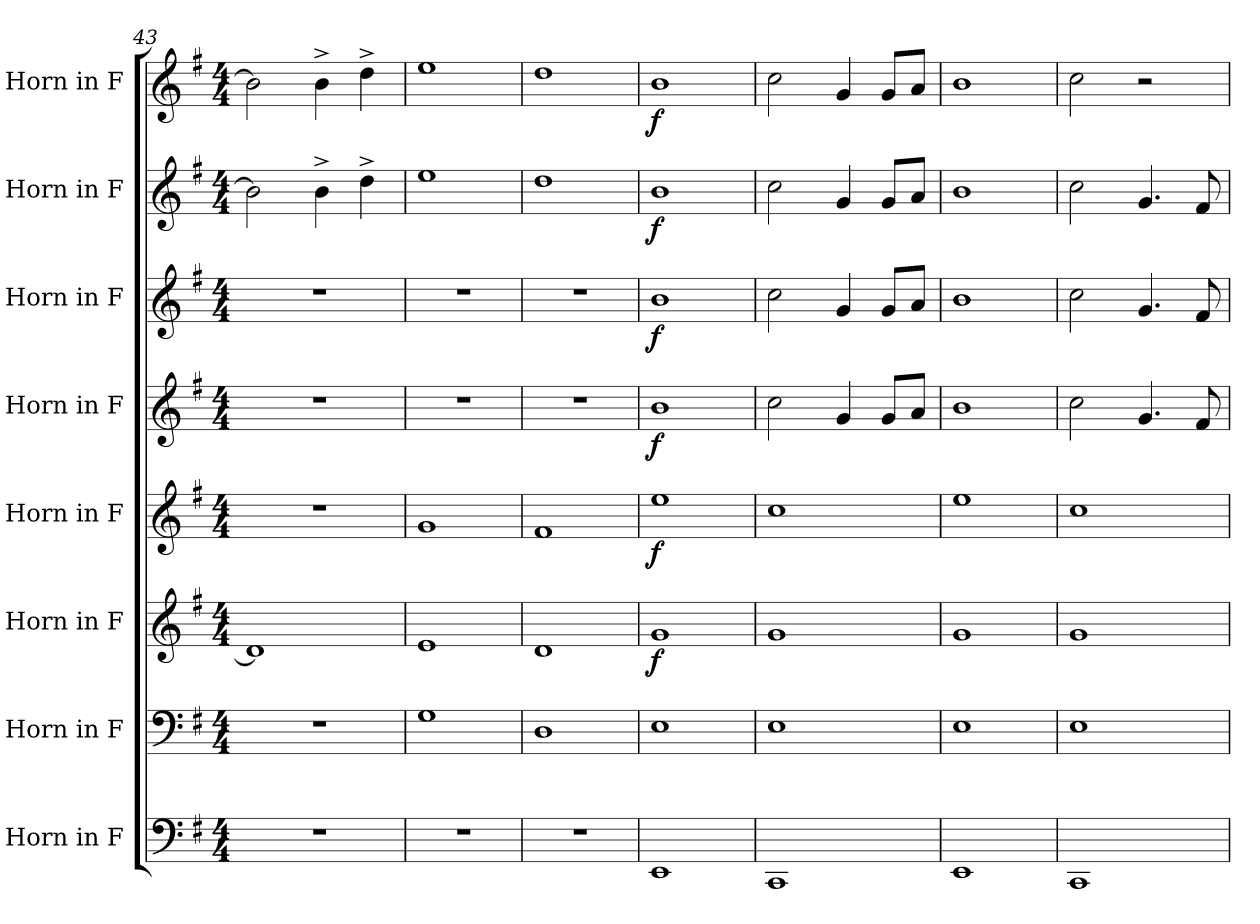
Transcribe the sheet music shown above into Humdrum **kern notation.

**kern	**kern	**kern	**dynam	**kern	**dynam	**kern	**dynam	**kern	**dynam	**kern	**dynam	**kern	**dynam
*part8	*part7	*part6	*part6	*part5	*part5	*part4	*part4	*part3	*part3	*part2	*part2	*part1	*part1
*staff8	*staff7	*staff6	*staff6	*staff5	*staff5	*staff4	*staff4	*staff3	*staff3	*staff2	*staff2	*staff1	*staff1
*I"Horn in F	*I"Horn in F	*I"Horn in F	*	*I"Horn in F	*	*I"Horn in F	*	*I"Horn in F	*	*I"Horn in F	*	*I"Horn in F	*
*clefF4	*clefF4	*clefG2	*	*clefG2	*	*clefG2	*	*clefG2	*	*clefG2	*	*clefG2	*
*ITrd4c7	*ITrd4c7	*ITrd4c7	*	*ITrd4c7	*	*ITrd4c7	*	*ITrd4c7	*	*ITrd4c7	*	*ITrd4c7	*
*k[]	*k[]	*k[]	*	*k[]	*	*k[]	*	*k[]	*	*k[]	*	*k[]	*
*M4/4	*M4/4	*M4/4	*	*M4/4	*	*M4/4	*	*M4/4	*	*M4/4	*	*M4/4	*
=43	=43	=43	=43	=43	=43	=43	=43	=43	=43	=43	=43	=43	=43
1r	1r	1G]	.	1r	.	1r	.	1r	.	2e\]	.	2e\]	.
.	.	.	.	.	.	.	.	.	.	4e^\	.	4e^\	.
.	.	.	.	.	.	.	.	.	.	4g^\	.	4g^\	.
=44	=44	=44	=44	=44	=44	=44	=44	=44	=44	=44	=44	=44	=44
1r	1C	1A	.	1c	.	1r	.	1r	.	1a	.	1a	.
=45	=45	=45	=45	=45	=45	=45	=45	=45	=45	=45	=45	=45	=45
1r	1GG	1G	.	1B	.	1r	.	1r	.	1g	.	1g	.
=46	=46	=46	=46	=46	=46	=46	=46	=46	=46	=46	=46	=46	=46
!	!	!	!LO:DY:b	!	!LO:DY:b	!	!LO:DY:b	!	!LO:DY:b	!	!LO:DY:b	!	!LO:DY:b
1AAA	1AA	1c	f	1a	f	1e	f	1e	f	1e	f	1e	f
=47	=47	=47	=47	=47	=47	=47	=47	=47	=47	=47	=47	=47	=47
1FFF	1AA	1c	.	1f	.	2f\	.	2f\	.	2f\	.	2f\	.
.	.	.	.	.	.	4c/	.	4c/	.	4c/	.	4c/	.
.	.	.	.	.	.	8c/L	.	8c/L	.	8c/L	.	8c/L	.
.	.	.	.	.	.	8d/J	.	8d/J	.	8d/J	.	8d/J	.
=48	=48	=48	=48	=48	=48	=48	=48	=48	=48	=48	=48	=48	=48
1AAA	1AA	1c	.	1a	.	1e	.	1e	.	1e	.	1e	.
=49	=49	=49	=49	=49	=49	=49	=49	=49	=49	=49	=49	=49	=49
1FFF	1AA	1c	.	1f	.	2f\	.	2f\	.	2f\	.	2f\	.
.	.	.	.	.	.	4.c/	.	4.c/	.	4.c/	.	2r	.
.	.	.	.	.	.	8B/	.	8B/	.	8B/	.	.	.
=	=	=	=	=	=	=	=	=	=	=	=	=	=
*-	*-	*-	*-	*-	*-	*-	*-	*-	*-	*-	*-	*-	*-
